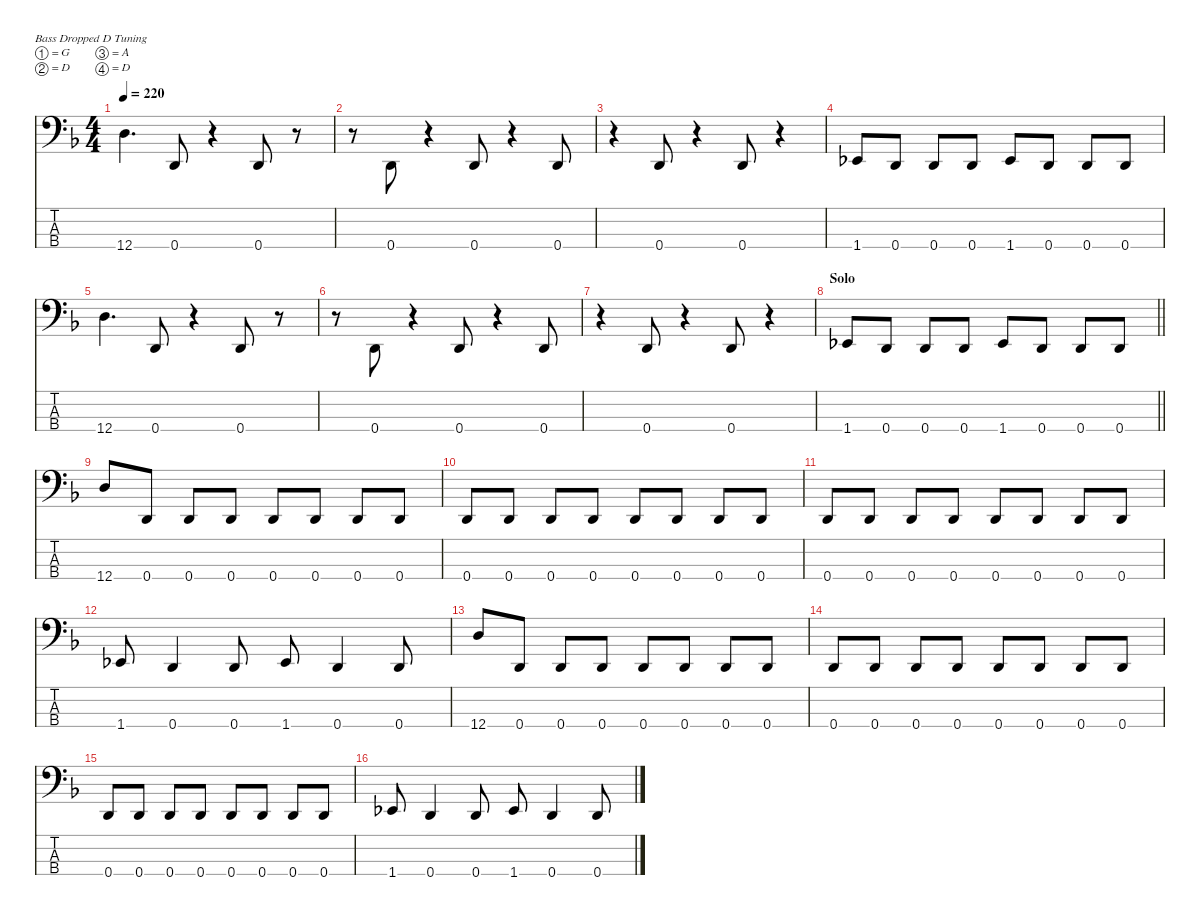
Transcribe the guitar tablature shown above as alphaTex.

\hideDynamics
\bracketExtendMode nobrackets
\singleTrackTrackNamePolicy hidden
\multiTrackTrackNamePolicy hidden
\firstSystemTrackNameMode fullname
\firstSystemTrackNameOrientation horizontal
\otherSystemsTrackNameOrientation horizontal
\track ("Bass" "E-Bass") {instrument electricbassfinger}
\staff {score tabs}
\tuning (G2 D2 A1 D1)
\ts (4 4)
\tempo 220
\clef f4
\ks dminor
12.4{acc forcenatural}.4{d dy f beam Down} 0.4{acc forcenatural}.8{beam Up} r.4{beam Up} 0.4{acc forcenatural}.8{beam Up} r.8{beam Up} |
r.8{beam Down} 0.4{acc forcenatural}.8{beam Up} r.4{beam Up} 0.4{acc forcenatural}.8{beam Up} r.4{beam Up} 0.4{acc forcenatural}.8{beam Up} |
r.4{beam Down} 0.4{acc forcenatural}.8{beam Up} r.4{beam Up} 0.4{acc forcenatural}.8{beam Up} r.4{beam Up} |
1.4{acc b}.8{beam Up} 0.4{acc forcenatural}.8{beam Up} 0.4{acc forcenatural}.8{beam Up} 0.4{acc forcenatural}.8{beam Up} 1.4{acc b}.8{beam Up} 0.4{acc forcenatural}.8{beam Up} 0.4{acc forcenatural}.8{beam Up} 0.4{acc forcenatural}.8{beam Up} |
12.4{acc forcenatural}.4{d beam Down} 0.4{acc forcenatural}.8{beam Up} r.4{beam Up} 0.4{acc forcenatural}.8{beam Up} r.8{beam Up} |
r.8{beam Down} 0.4{acc forcenatural}.8{beam Up} r.4{beam Up} 0.4{acc forcenatural}.8{beam Up} r.4{beam Up} 0.4{acc forcenatural}.8{beam Up} |
r.4{beam Down} 0.4{acc forcenatural}.8{beam Up} r.4{beam Up} 0.4{acc forcenatural}.8{beam Up} r.4{beam Up} |
\section ("" "Solo")
\barLineRight lightlight
1.4{acc b}.8{beam Up} 0.4{acc forcenatural}.8{beam Up} 0.4{acc forcenatural}.8{beam Up} 0.4{acc forcenatural}.8{beam Up} 1.4{acc b}.8{beam Up} 0.4{acc forcenatural}.8{beam Up} 0.4{acc forcenatural}.8{beam Up} 0.4{acc forcenatural}.8{beam Up} |
12.4{acc forcenatural}.8{beam Up} 0.4{acc forcenatural}.8{beam Up} 0.4{acc forcenatural}.8{beam Up} 0.4{acc forcenatural}.8{beam Up} 0.4{acc forcenatural}.8{beam Up} 0.4{acc forcenatural}.8{beam Up} 0.4{acc forcenatural}.8{beam Up} 0.4{acc forcenatural}.8{beam Up} |
0.4{acc forcenatural}.8{beam Up} 0.4{acc forcenatural}.8{beam Up} 0.4{acc forcenatural}.8{beam Up} 0.4{acc forcenatural}.8{beam Up} 0.4{acc forcenatural}.8{beam Up} 0.4{acc forcenatural}.8{beam Up} 0.4{acc forcenatural}.8{beam Up} 0.4{acc forcenatural}.8{beam Up} |
0.4{acc forcenatural}.8{beam Up} 0.4{acc forcenatural}.8{beam Up} 0.4{acc forcenatural}.8{beam Up} 0.4{acc forcenatural}.8{beam Up} 0.4{acc forcenatural}.8{beam Up} 0.4{acc forcenatural}.8{beam Up} 0.4{acc forcenatural}.8{beam Up} 0.4{acc forcenatural}.8{beam Up} |
1.4{acc b}.8{beam Up} 0.4{acc forcenatural}.4{beam Up} 0.4{acc forcenatural}.8{beam Up} 1.4{acc b}.8{beam Up} 0.4{acc forcenatural}.4{beam Up} 0.4{acc forcenatural}.8{beam Up} |
12.4{acc forcenatural}.8{beam Up} 0.4{acc forcenatural}.8{beam Up} 0.4{acc forcenatural}.8{beam Up} 0.4{acc forcenatural}.8{beam Up} 0.4{acc forcenatural}.8{beam Up} 0.4{acc forcenatural}.8{beam Up} 0.4{acc forcenatural}.8{beam Up} 0.4{acc forcenatural}.8{beam Up} |
0.4{acc forcenatural}.8{beam Up} 0.4{acc forcenatural}.8{beam Up} 0.4{acc forcenatural}.8{beam Up} 0.4{acc forcenatural}.8{beam Up} 0.4{acc forcenatural}.8{beam Up} 0.4{acc forcenatural}.8{beam Up} 0.4{acc forcenatural}.8{beam Up} 0.4{acc forcenatural}.8{beam Up} |
0.4{acc forcenatural}.8{beam Up} 0.4{acc forcenatural}.8{beam Up} 0.4{acc forcenatural}.8{beam Up} 0.4{acc forcenatural}.8{beam Up} 0.4{acc forcenatural}.8{beam Up} 0.4{acc forcenatural}.8{beam Up} 0.4{acc forcenatural}.8{beam Up} 0.4{acc forcenatural}.8{beam Up} |
1.4{acc b}.8{beam Up} 0.4{acc forcenatural}.4{beam Up} 0.4{acc forcenatural}.8{beam Up} 1.4{acc b}.8{beam Up} 0.4{acc forcenatural}.4{beam Up} 0.4{acc forcenatural}.8{beam Up}
